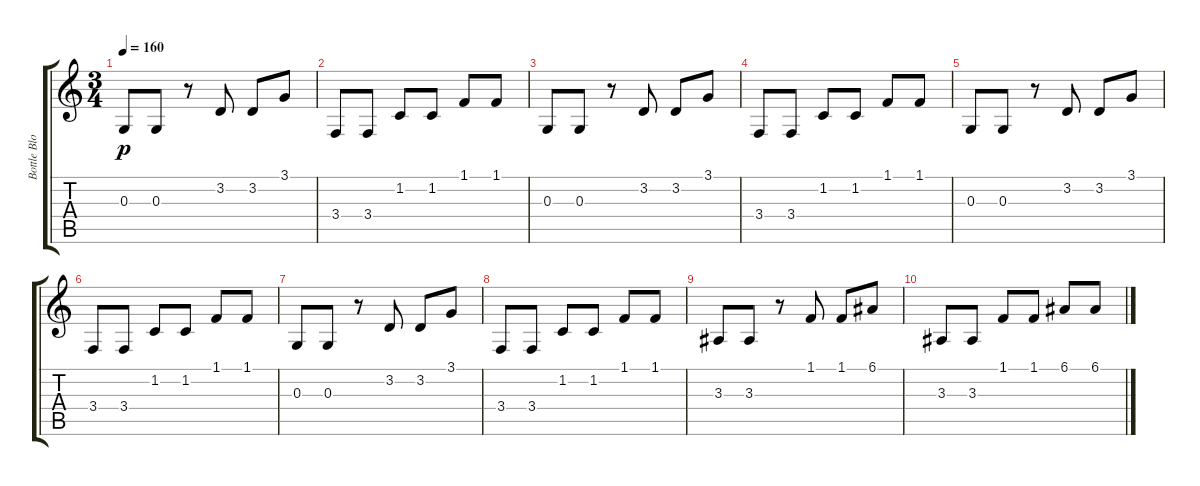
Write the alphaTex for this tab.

\track ("Bottle Blow BG" "Bottle Blo") {instrument blownbottle}
\staff {score tabs}
\tuning (E4 B3 G3 D3 A2 E2) {hide}
\ts (3 4)
\tempo 160
\clef g2
\ks c
0.3.8{dy p volume 13} 0.3.8{volume 13} r.8 3.2.8{volume 13} 3.2.8{volume 12} 3.1.8{volume 12} |
3.4.8{volume 12} 3.4.8{volume 12} 1.2.8{volume 12} 1.2.8{volume 11} 1.1.8{volume 11} 1.1.8{volume 11} |
0.3.8{volume 11} 0.3.8{volume 10} r.8 3.2.8{volume 10} 3.2.8{volume 10} 3.1.8{volume 10} |
3.4.8{volume 9} 3.4.8{volume 9} 1.2.8{volume 9} 1.2.8{volume 9} 1.1.8{volume 8} 1.1.8{volume 8} |
0.3.8{volume 8} 0.3.8{volume 8} r.8 3.2.8{volume 7} 3.2.8{volume 7} 3.1.8{volume 7} |
3.4.8{volume 7} 3.4.8{volume 6} 1.2.8{volume 6} 1.2.8{volume 6} 1.1.8{volume 6} 1.1.8{volume 6} |
0.3.8{volume 5} 0.3.8{volume 5} r.8 3.2.8{volume 5} 3.2.8{volume 4} 3.1.8{volume 4} |
3.4.8{volume 4} 3.4.8{volume 4} 1.2.8{volume 4} 1.2.8{volume 3} 1.1.8{volume 3} 1.1.8{volume 3} |
3.3.8{volume 3} 3.3.8{volume 2} r.8 1.1.8{volume 2} 1.1.8{volume 2} 6.1.8{volume 2} |
3.3.8{volume 1} 3.3.8{volume 1} 1.1.8{volume 1} 1.1.8{volume 1} 6.1.8{volume 0} 6.1.8{volume 0}
